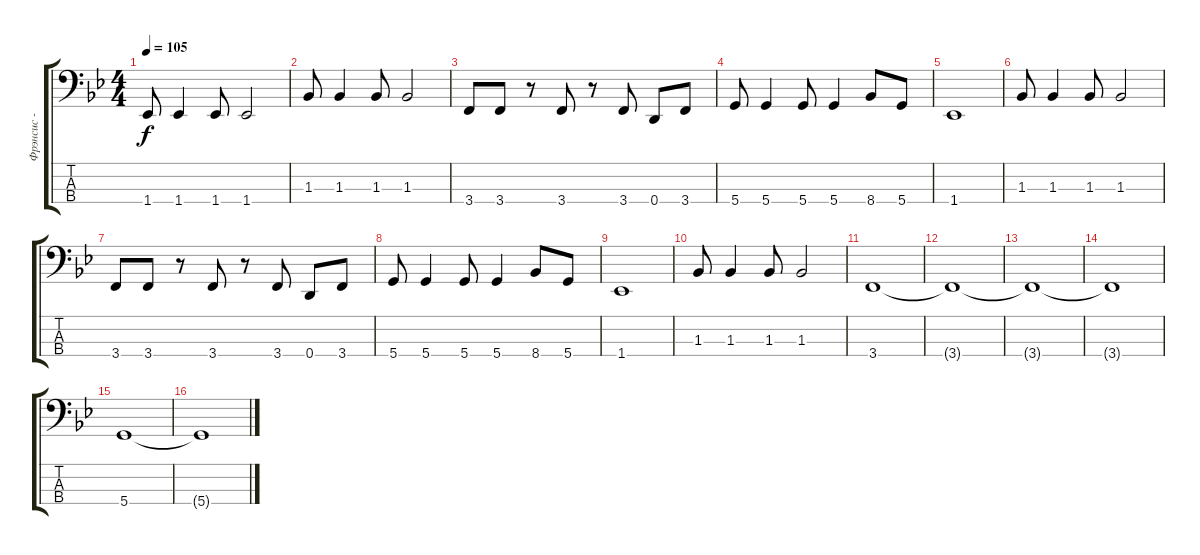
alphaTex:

\track ("Фрэнсис - D(!)-A-D-G" "Фрэнсис - ") {instrument electricbassfinger}
\staff {score tabs}
\tuning (G2 D2 A1 D1) {hide}
\ts (4 4)
\tempo 105
\clef f4
\ks gminor
1.4.8{dy f} 1.4.4 1.4.8 1.4.2 |
1.3.8 1.3.4 1.3.8 1.3.2 |
3.4.8 3.4.8 r.8 3.4.8 r.8 3.4.8 0.4.8 3.4.8 |
5.4.8 5.4.4 5.4.8 5.4.4 8.4.8 5.4.8 |
1.4.1 |
1.3.8 1.3.4 1.3.8 1.3.2 |
3.4.8 3.4.8 r.8 3.4.8 r.8 3.4.8 0.4.8 3.4.8 |
5.4.8 5.4.4 5.4.8 5.4.4 8.4.8 5.4.8 |
1.4.1 |
1.3.8 1.3.4 1.3.8 1.3.2 |
3.4.1 |
3.4{t}.1 |
3.4{t}.1 |
3.4{t}.1 |
5.4.1 |
5.4{t}.1
